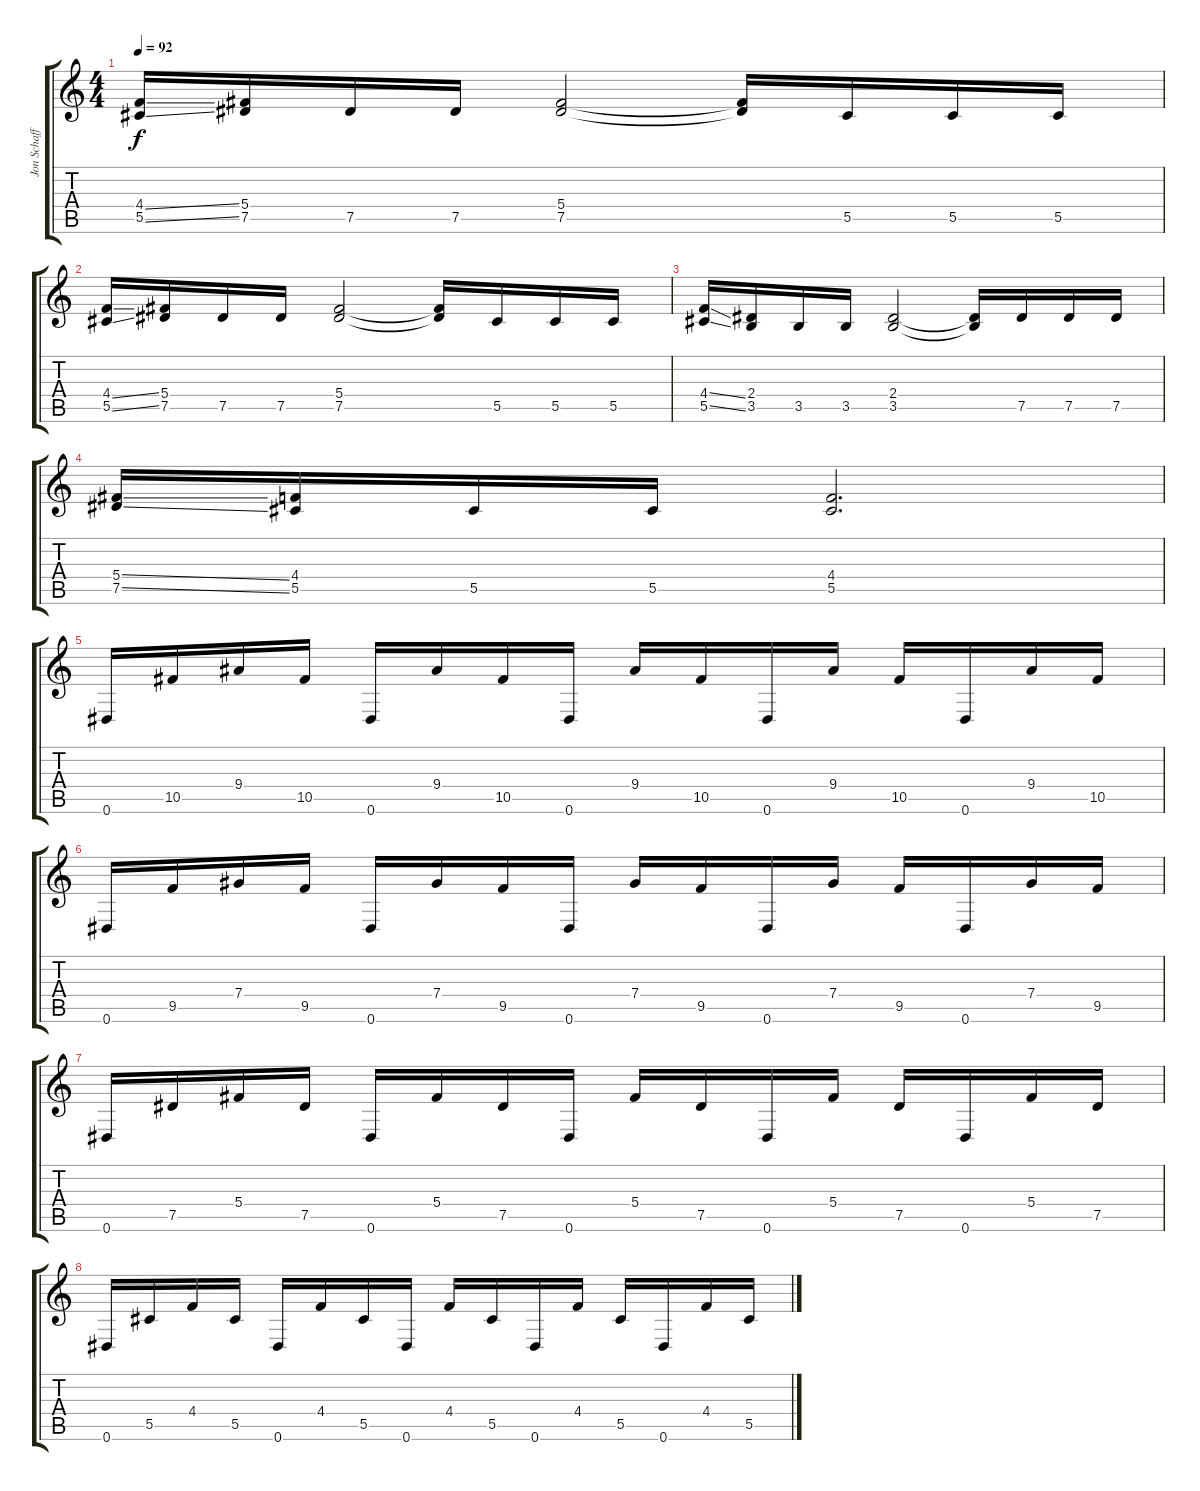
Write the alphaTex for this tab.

\track ("Jon Schaffer" "Jon Schaff") {instrument distortionguitar}
\staff {score tabs}
\tuning (Eb4 Bb3 Gb3 Db3 Ab2 Eb2) {hide}
\ts (4 4)
\tempo 92
\clef g2
\ks c
(4.4{ss} 5.5{ss}).16{dy f} (5.4 7.5).16 7.5.16 7.5.16 (5.4 7.5).2 (5.4{t} 7.5{t}).16 5.5.16 5.5.16 5.5.16 |
(4.4{ss} 5.5{ss}).16 (5.4 7.5).16 7.5.16 7.5.16 (5.4 7.5).2 (5.4{t} 7.5{t}).16 5.5.16 5.5.16 5.5.16 |
(4.4{ss} 5.5{ss}).16 (2.4 3.5).16 3.5.16 3.5.16 (2.4 3.5).2 (2.4{t} 3.5{t}).16 7.5.16 7.5.16 7.5.16 |
(5.4{ss} 7.5{ss}).16 (4.4 5.5).16 5.5.16 5.5.16 (4.4 5.5).2{d} |
0.6.16 10.5.16 9.4.16 10.5.16 0.6.16 9.4.16 10.5.16 0.6.16 9.4.16 10.5.16 0.6.16 9.4.16 10.5.16 0.6.16 9.4.16 10.5.16 |
0.6.16 9.5.16 7.4.16 9.5.16 0.6.16 7.4.16 9.5.16 0.6.16 7.4.16 9.5.16 0.6.16 7.4.16 9.5.16 0.6.16 7.4.16 9.5.16 |
0.6.16 7.5.16 5.4.16 7.5.16 0.6.16 5.4.16 7.5.16 0.6.16 5.4.16 7.5.16 0.6.16 5.4.16 7.5.16 0.6.16 5.4.16 7.5.16 |
0.6.16 5.5.16 4.4.16 5.5.16 0.6.16 4.4.16 5.5.16 0.6.16 4.4.16 5.5.16 0.6.16 4.4.16 5.5.16 0.6.16 4.4.16 5.5.16
